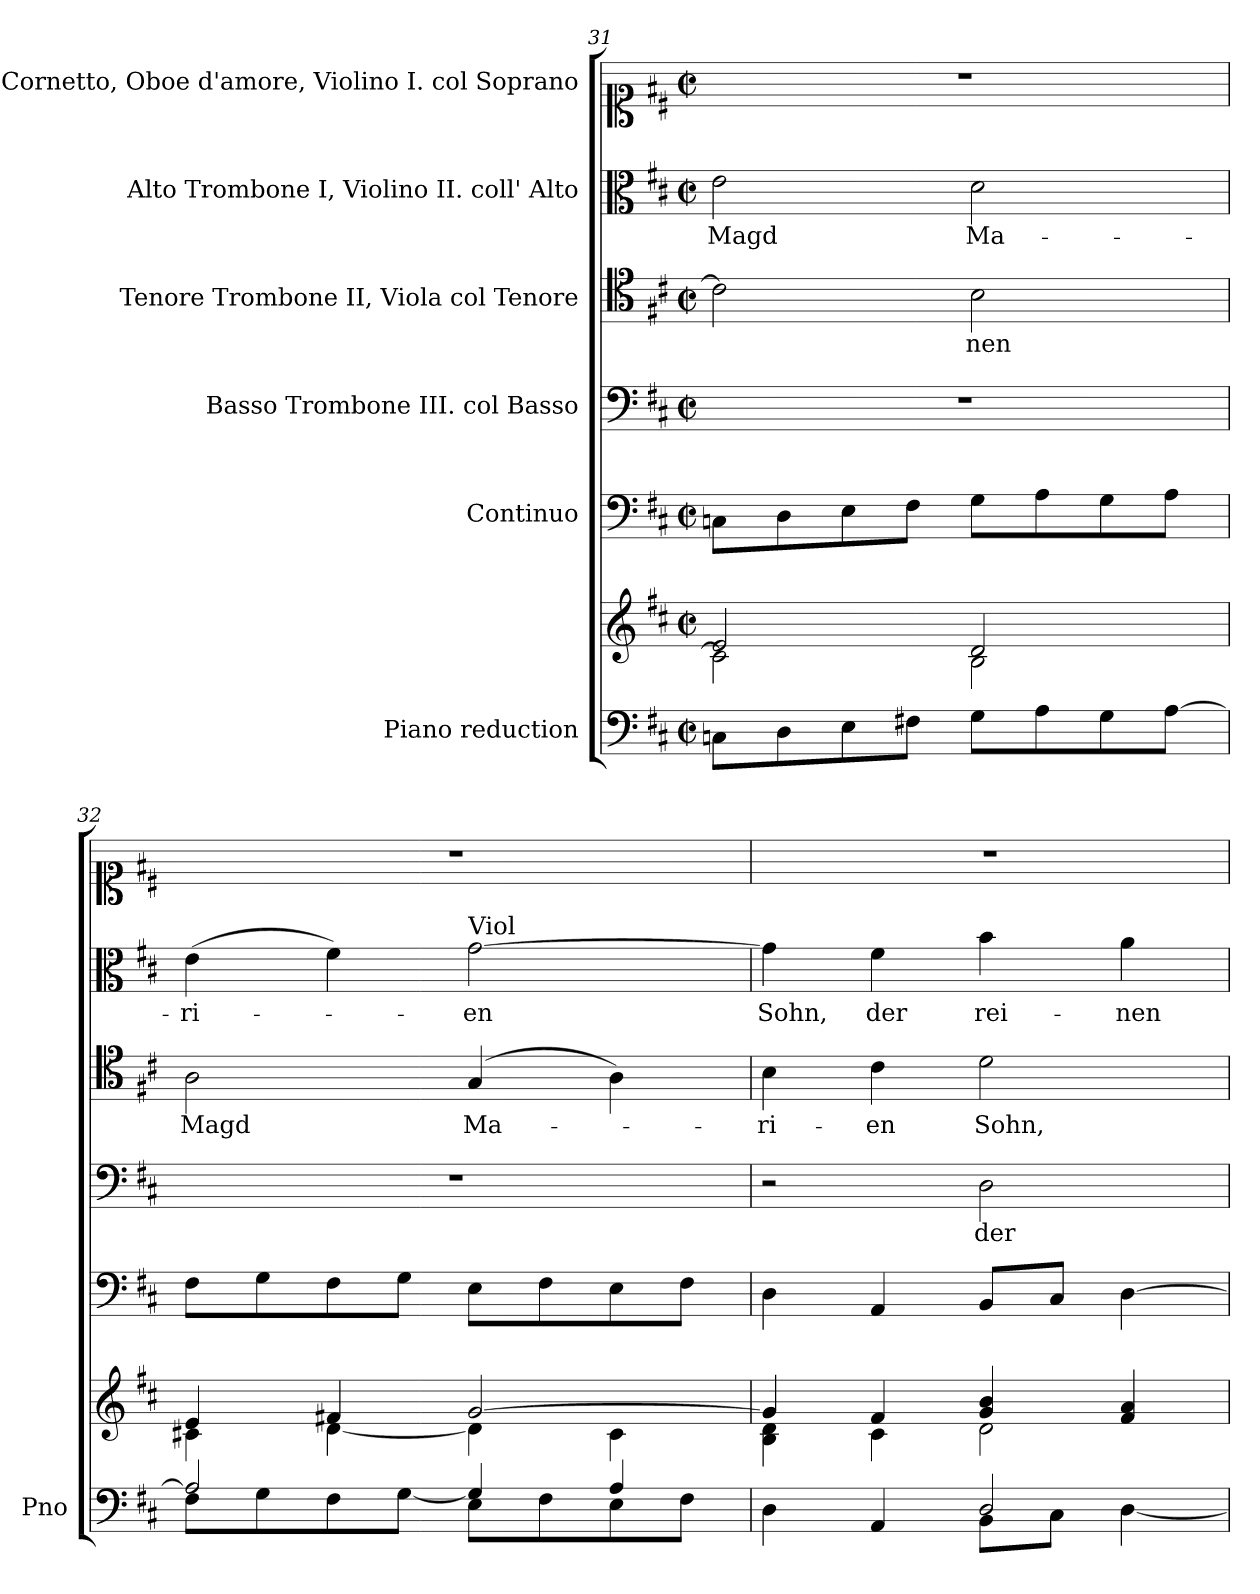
**kern	**kern	**kern	**kern	**text	**kern	**text	**kern	**text	**kern
*part6	*part6	*part5	*part4	*part4	*part3	*part3	*part2	*part2	*part1
*staff7	*staff6	*staff5	*staff4	*staff4	*staff3	*staff3	*staff2	*staff2	*staff1
*I"Piano reduction	*	*I"Continuo	*I"Basso  Trombone III. col Basso	*	*I"Tenore Trombone II, Viola col Tenore	*	*I"Alto Trombone I, Violino II.  coll' Alto	*	*I"Soprano Cornetto, Oboe d'amore, Violino I. col Soprano
*I'Pno	*	*	*	*	*	*	*	*	*
*clefF4	*clefG2	*clefF4	*clefF4	*	*clefC4	*	*clefC3	*	*clefC1
*k[f#c#]	*k[f#c#]	*k[f#c#]	*k[f#c#]	*	*k[f#c#]	*	*k[f#c#]	*	*k[f#c#]
*M2/2	*M2/2	*M2/2	*M2/2	*	*M2/2	*	*M2/2	*	*M2/2
*met(c|)	*met(c|)	*met(c|)	*met(c|)	*	*met(c|)	*	*met(c|)	*	*met(c|)
=31	=31	=31	=31	=31	=31	=31	=31	=31	=31
*	*^	*	*	*	*	*	*	*	*
!	!	!	!	!	!	!	!	!	!LO:LY:b	!
8Cn\L	2e/	2c\]	8Cn\L	1r	.	2c\]	.	2e\	Magd	1r
8D\	.	.	8D\	.	.	.	.	.	.	.
8E\	.	.	8E\	.	.	.	.	.	.	.
8F#X\J	.	.	8F#\J	.	.	.	.	.	.	.
!	!	!	!	!	!	!	!LO:LY:b	!	!LO:LY:b	!
8G\L	2d/	2B\	8G\L	.	.	2B\	-nen	2d\	Ma-	.
8A\	.	.	8A\	.	.	.	.	.	.	.
8G\	.	.	8G\	.	.	.	.	.	.	.
[8A\J	.	.	8A\J	.	.	.	.	.	.	.
=32	=32	=32	=32	=32	=32	=32	=32	=32	=32	=32
*^	*	*	*	*	*	*	*	*	*	*
!	!	!	!	!	!	!	!	!LO:LY:b	!	!LO:LY:b	!
2A/]	8F#\L	4e/	4c#X\	8F#\L	1r	.	2A\	Magd	(>4e\	-ri-	1r
.	8G\	.	.	8G\	.	.	.	.	.	.	.
.	8F#\	4f#X/	[4d\	8F#\	.	.	.	.	4f#\)	.	.
.	[8G\J	.	.	8G\J	.	.	.	.	.	.	.
!	!	!	!	!	!	!	!	!	!LO:TX:a:t=Viol	!	!
!	!	!	!	!	!	!	!	!LO:LY:b	!	!LO:LY:b	!
4G/]	8E\L	[2g/	4d\]	8E\L	.	.	(>4G/	Ma-	[2g\	-en	.
.	8F#\	.	.	8F#\	.	.	.	.	.	.	.
4A/	8E\	.	4c#\	8E\	.	.	4A\)	.	.	.	.
.	8F#\J	.	.	8F#\J	.	.	.	.	.	.	.
!!LO:PB:g=z
=33	=33	=33	=33	=33	=33	=33	=33	=33	=33	=33	=33
!	!	!	!	!	!	!	!	!LO:LY:b	!	!LO:LY:b	!
2ryy	4D\	4g/]	4B\ 4d\	4D\	2r	.	4B\	-ri-	4g\]	Sohn,	1r
!	!	!	!	!	!	!	!	!LO:LY:b	!	!LO:LY:b	!
.	4AA/	4f#/	4c#\	4AA/	.	.	4c#\	-en	4f#\	der	.
!	!	!	!	!	!	!LO:LY:b	!	!LO:LY:b	!	!LO:LY:b	!
2D/	8BB\L	4g/ 4b/	2d\	8BB/L	2D\	der	2d\	Sohn,	4b\	rei-	.
.	8C#\J	.	.	8C#/J	.	.	.	.	.	.	.
!	!	!	!	!	!	!	!	!	!	!LO:LY:b	!
.	[4D\	4f#/ 4a/	.	[4D\	.	.	.	.	4a\	-nen	.
*v	*v	*	*	*	*	*	*	*	*	*	*
*	*v	*v	*	*	*	*	*	*	*	*
=	=	=	=	=	=	=	=	=	=
*-	*-	*-	*-	*-	*-	*-	*-	*-	*-
